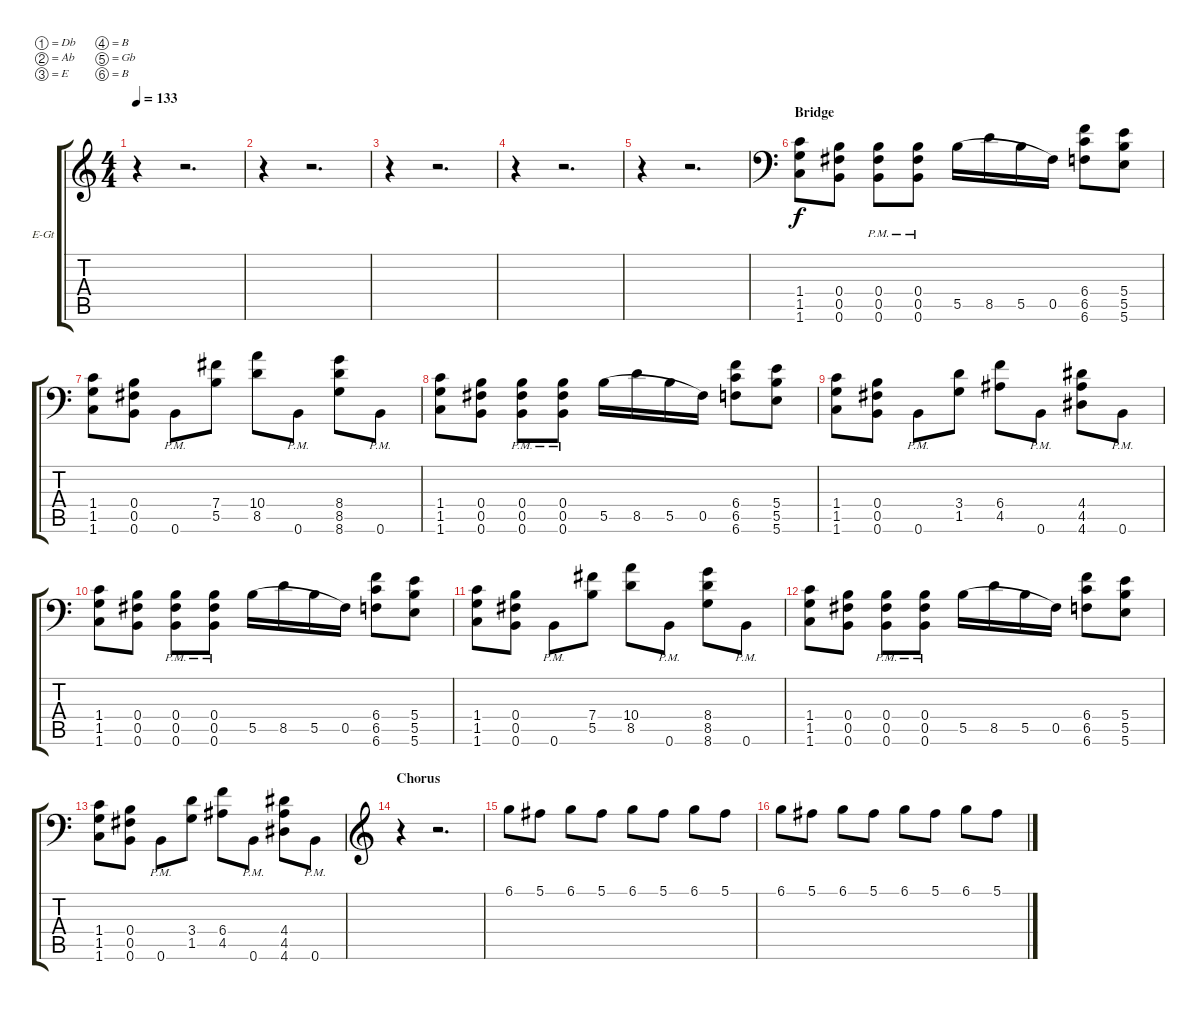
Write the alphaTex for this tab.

\bracketExtendMode groupsimilarinstruments
\firstSystemTrackNameOrientation horizontal
\otherSystemsTrackNameOrientation horizontal
\track ("Right guitar" "E-Gt") {instrument overdrivenguitar}
\staff {score tabs}
\tuning (Db4 Ab3 E3 B2 Gb2 B1)
\ts (4 4)
\tempo 133
\clef g2
\ks c
r.4{dy f} r.2{d} |
r.4 r.2{d} |
r.4 r.2{d} |
r.4 r.2{d} |
r.4 r.2{d} |
\section ("" "Bridge")
\clef f4
(1.5 1.6 1.4).8 (0.5 0.6 0.4).8 (0.6{pm} 0.5{pm} 0.4{pm}).8 (0.6{pm} 0.5{pm} 0.4{pm}).8 5.5.16{legatoorigin} 8.5.16{legatoorigin} 5.5.16{legatoorigin} 0.5.16 (6.6 6.5 6.4).8 (5.6 5.5 5.4).8 |
(1.5 1.6 1.4).8 (0.5 0.6 0.4).8 0.6{pm}.8 (7.4 5.5).8 (10.4 8.5).8 0.6{pm}.8 (8.4 8.5 8.6).8 0.6{pm}.8 |
(1.5 1.6 1.4).8 (0.5 0.6 0.4).8 (0.6{pm} 0.5{pm} 0.4{pm}).8 (0.6{pm} 0.5{pm} 0.4{pm}).8 5.5.16{legatoorigin} 8.5.16{legatoorigin} 5.5.16{legatoorigin} 0.5.16 (6.6 6.5 6.4).8 (5.6 5.5 5.4).8 |
(1.5 1.6 1.4).8 (0.5 0.6 0.4).8 0.6{pm}.8 (3.4 1.5).8 (6.4 4.5).8 0.6{pm}.8 (4.4 4.5 4.6).8 0.6{pm}.8 |
(1.5 1.6 1.4).8 (0.5 0.6 0.4).8 (0.6{pm} 0.5{pm} 0.4{pm}).8 (0.6{pm} 0.5{pm} 0.4{pm}).8 5.5.16{legatoorigin} 8.5.16{legatoorigin} 5.5.16{legatoorigin} 0.5.16 (6.6 6.5 6.4).8 (5.6 5.5 5.4).8 |
(1.5 1.6 1.4).8 (0.5 0.6 0.4).8 0.6{pm}.8 (7.4 5.5).8 (10.4 8.5).8 0.6{pm}.8 (8.4 8.5 8.6).8 0.6{pm}.8 |
(1.5 1.6 1.4).8 (0.5 0.6 0.4).8 (0.6{pm} 0.5{pm} 0.4{pm}).8 (0.6{pm} 0.5{pm} 0.4{pm}).8 5.5.16{legatoorigin} 8.5.16{legatoorigin} 5.5.16{legatoorigin} 0.5.16 (6.6 6.5 6.4).8 (5.6 5.5 5.4).8 |
(1.5 1.6 1.4).8 (0.5 0.6 0.4).8 0.6{pm}.8 (3.4 1.5).8 (6.4 4.5).8 0.6{pm}.8 (4.4 4.5 4.6).8 0.6{pm}.8 |
\section ("" "Chorus")
\clef g2
r.4 r.2{d} |
6.1.8 5.1.8 6.1.8 5.1.8 6.1.8 5.1.8 6.1.8 5.1.8 |
6.1.8 5.1.8 6.1.8 5.1.8 6.1.8 5.1.8 6.1.8 5.1.8
